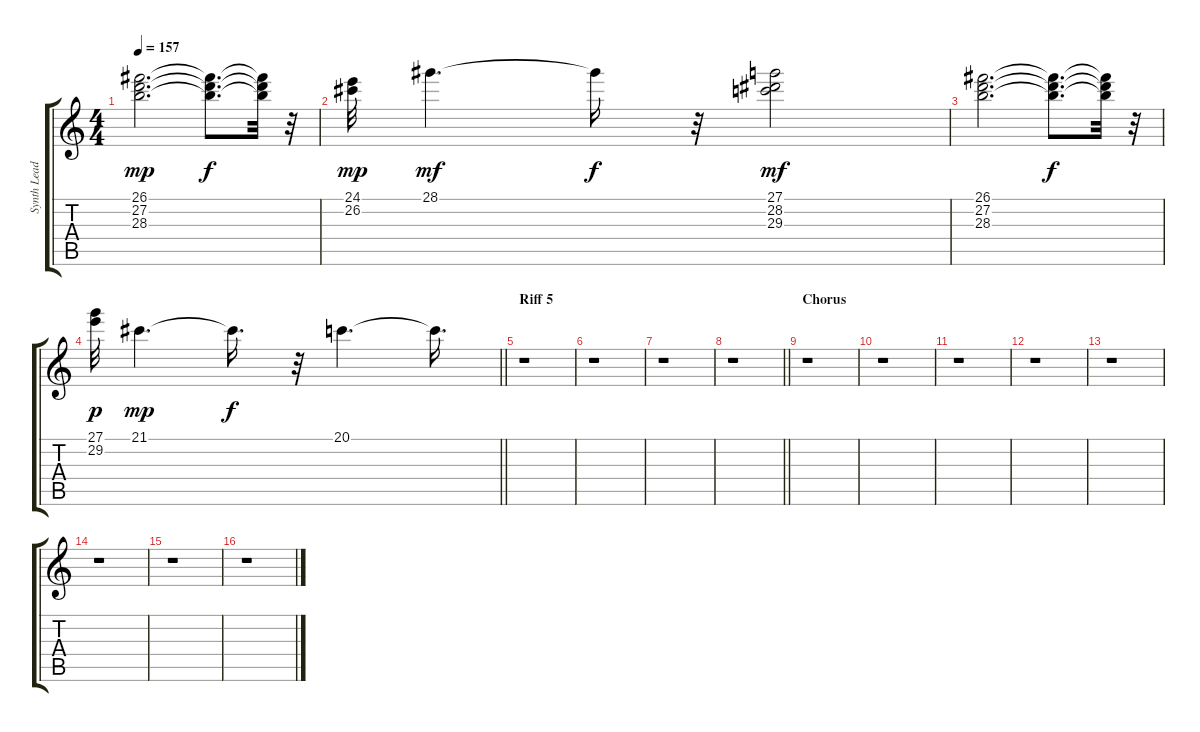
\track ("Synth Lead" "Synth Lead") {instrument lead2sawtooth}
\staff {score tabs}
\tuning (E4 B3 G3 D3 A2 E2) {hide}
\ts (4 4)
\tempo 157
\clef g2
\ks c
(26.1 27.2 28.3).2{d dy mp} (26.1{t} 27.2{t} 28.3{t}).8{d dy f} (26.1{t} 27.2{t} 28.3{t}).32 r.32 |
(24.1 26.2).32{dy mp} 28.1.4{d dy mf} 28.1{t}.16{dy f} r.32 (27.1 28.2 29.3).2{dy mf} |
(26.1 27.2 28.3).2{d} (26.1{t} 27.2{t} 28.3{t}).8{d dy f} (26.1{t} 27.2{t} 28.3{t}).32 r.32 |
\barLineRight lightlight
(27.1 29.2).32{dy p} 21.1.4{d dy mp} 21.1{t}.16{d dy f} r.32 20.1.4{d} 20.1{t}.16{d} |
\section ("" "Riff 5")
r.1 |
r.1 |
r.1 |
\barLineRight lightlight
r.1 |
\section ("" "Chorus")
r.1 |
r.1 |
r.1 |
r.1 |
r.1 |
r.1 |
r.1 |
r.1
